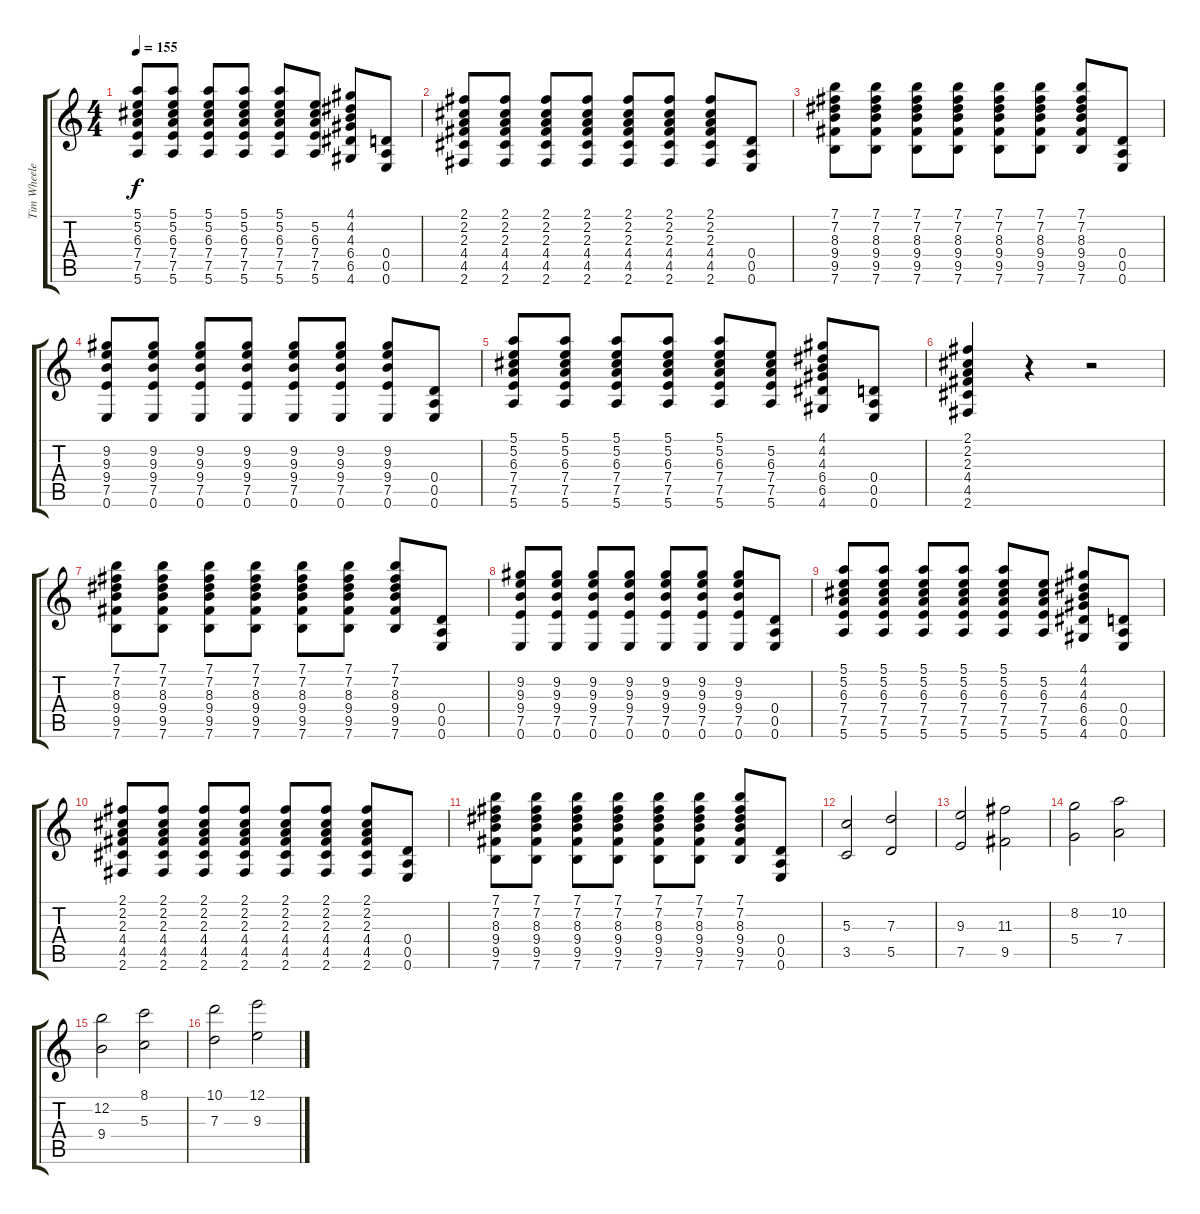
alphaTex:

\track ("Tim Wheeler" "Tim Wheele") {instrument distortionguitar}
\staff {score tabs}
\tuning (E4 B3 G3 D3 A2 E2) {hide}
\ts (4 4)
\tempo 155
\clef g2
\ks c
(5.1 5.2 6.3 7.4 7.5 5.6).8{dy f} (5.1 5.2 6.3 7.4 7.5 5.6).8 (5.1 5.2 6.3 7.4 7.5 5.6).8 (5.1 5.2 6.3 7.4 7.5 5.6).8 (5.1 5.2 6.3 7.4 7.5 5.6).8 (5.2 6.3 7.4 7.5 5.6).8 (4.1 4.2 4.3 6.4 6.5 4.6).8 (0.4 0.5 0.6).8 |
(2.1 2.2 2.3 4.4 4.5 2.6).8 (2.1 2.2 2.3 4.4 4.5 2.6).8 (2.1 2.2 2.3 4.4 4.5 2.6).8 (2.1 2.2 2.3 4.4 4.5 2.6).8 (2.1 2.2 2.3 4.4 4.5 2.6).8 (2.1 2.2 2.3 4.4 4.5 2.6).8 (2.1 2.2 2.3 4.4 4.5 2.6).8 (0.4 0.5 0.6).8 |
(7.1 7.2 8.3 9.4 9.5 7.6).8 (7.1 7.2 8.3 9.4 9.5 7.6).8 (7.1 7.2 8.3 9.4 9.5 7.6).8 (7.1 7.2 8.3 9.4 9.5 7.6).8 (7.1 7.2 8.3 9.4 9.5 7.6).8 (7.1 7.2 8.3 9.4 9.5 7.6).8 (7.1 7.2 8.3 9.4 9.5 7.6).8 (0.4 0.5 0.6).8 |
(9.2 9.3 9.4 7.5 0.6).8 (9.2 9.3 9.4 7.5 0.6).8 (9.2 9.3 9.4 7.5 0.6).8 (9.2 9.3 9.4 7.5 0.6).8 (9.2 9.3 9.4 7.5 0.6).8 (9.2 9.3 9.4 7.5 0.6).8 (9.2 9.3 9.4 7.5 0.6).8 (0.4 0.5 0.6).8 |
(5.1 5.2 6.3 7.4 7.5 5.6).8 (5.1 5.2 6.3 7.4 7.5 5.6).8 (5.1 5.2 6.3 7.4 7.5 5.6).8 (5.1 5.2 6.3 7.4 7.5 5.6).8 (5.1 5.2 6.3 7.4 7.5 5.6).8 (5.2 6.3 7.4 7.5 5.6).8 (4.1 4.2 4.3 6.4 6.5 4.6).8 (0.4 0.5 0.6).8 |
(2.1 2.2 2.3 4.4 4.5 2.6).4 r.4 r.2 |
(7.1 7.2 8.3 9.4 9.5 7.6).8 (7.1 7.2 8.3 9.4 9.5 7.6).8 (7.1 7.2 8.3 9.4 9.5 7.6).8 (7.1 7.2 8.3 9.4 9.5 7.6).8 (7.1 7.2 8.3 9.4 9.5 7.6).8 (7.1 7.2 8.3 9.4 9.5 7.6).8 (7.1 7.2 8.3 9.4 9.5 7.6).8 (0.4 0.5 0.6).8 |
(9.2 9.3 9.4 7.5 0.6).8 (9.2 9.3 9.4 7.5 0.6).8 (9.2 9.3 9.4 7.5 0.6).8 (9.2 9.3 9.4 7.5 0.6).8 (9.2 9.3 9.4 7.5 0.6).8 (9.2 9.3 9.4 7.5 0.6).8 (9.2 9.3 9.4 7.5 0.6).8 (0.4 0.5 0.6).8 |
(5.1 5.2 6.3 7.4 7.5 5.6).8 (5.1 5.2 6.3 7.4 7.5 5.6).8 (5.1 5.2 6.3 7.4 7.5 5.6).8 (5.1 5.2 6.3 7.4 7.5 5.6).8 (5.1 5.2 6.3 7.4 7.5 5.6).8 (5.2 6.3 7.4 7.5 5.6).8 (4.1 4.2 4.3 6.4 6.5 4.6).8 (0.4 0.5 0.6).8 |
(2.1 2.2 2.3 4.4 4.5 2.6).8 (2.1 2.2 2.3 4.4 4.5 2.6).8 (2.1 2.2 2.3 4.4 4.5 2.6).8 (2.1 2.2 2.3 4.4 4.5 2.6).8 (2.1 2.2 2.3 4.4 4.5 2.6).8 (2.1 2.2 2.3 4.4 4.5 2.6).8 (2.1 2.2 2.3 4.4 4.5 2.6).8 (0.4 0.5 0.6).8 |
(7.1 7.2 8.3 9.4 9.5 7.6).8 (7.1 7.2 8.3 9.4 9.5 7.6).8 (7.1 7.2 8.3 9.4 9.5 7.6).8 (7.1 7.2 8.3 9.4 9.5 7.6).8 (7.1 7.2 8.3 9.4 9.5 7.6).8 (7.1 7.2 8.3 9.4 9.5 7.6).8 (7.1 7.2 8.3 9.4 9.5 7.6).8 (0.4 0.5 0.6).8 |
(5.3 3.5).2{volume 16} (7.3 5.5).2 |
(9.3 7.5).2 (11.3 9.5).2 |
(8.2 5.4).2 (10.2 7.4).2 |
(12.2 9.4).2 (8.1 5.3).2 |
(10.1 7.3).2 (12.1 9.3).2
